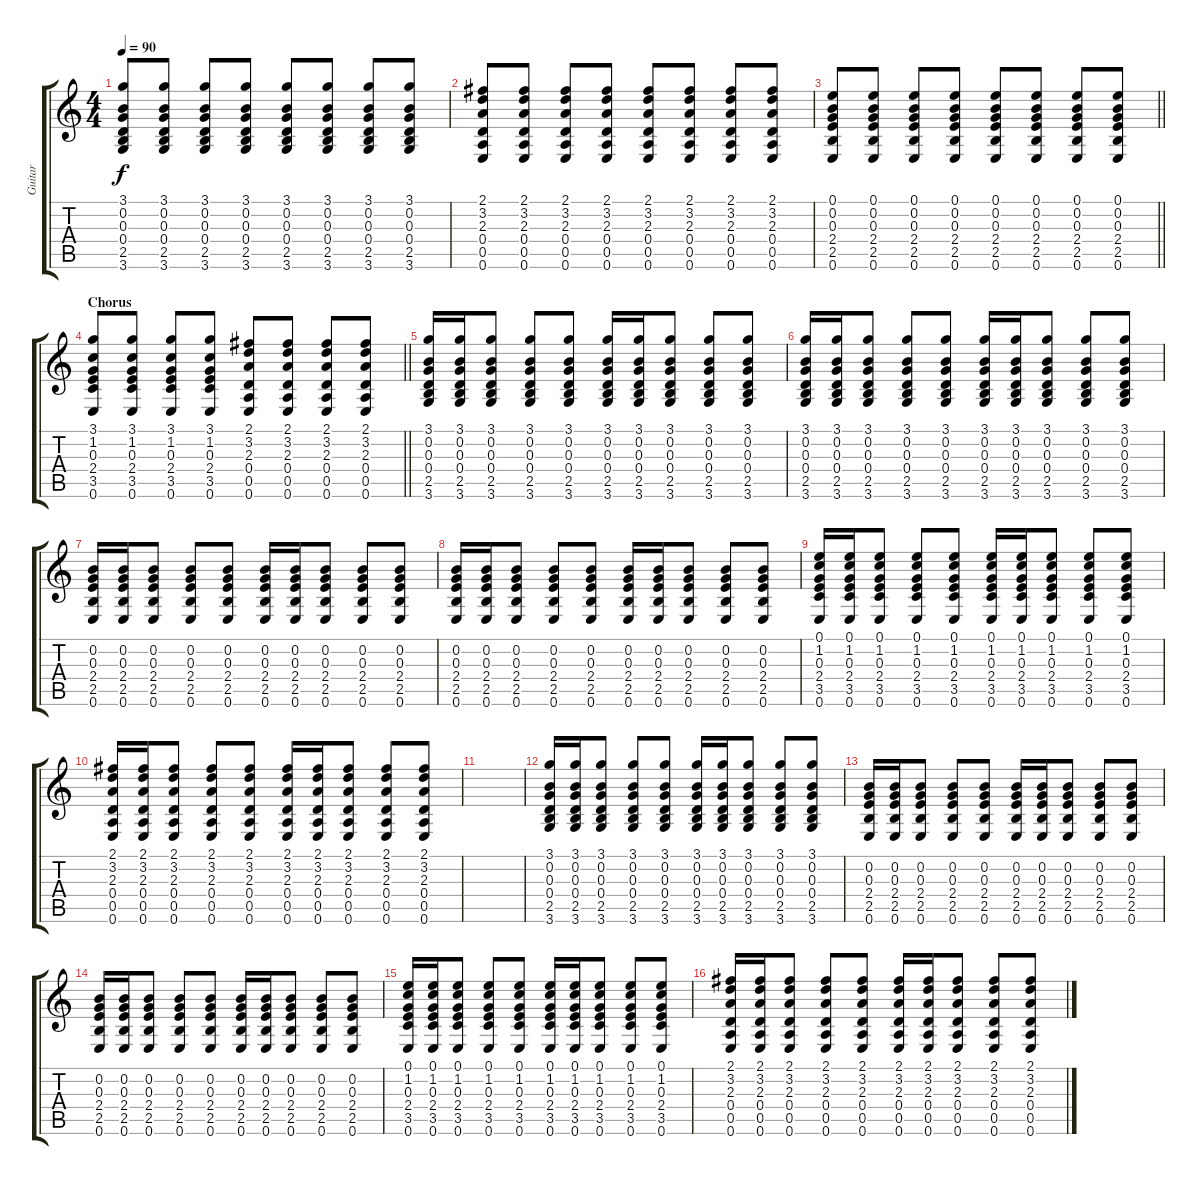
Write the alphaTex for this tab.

\track ("Guitar" "Guitar") {instrument acousticguitarsteel}
\staff {score tabs}
\tuning (E4 B3 G3 D3 A2 E2) {hide}
\ts (4 4)
\tempo 90
\clef g2
\ks c
(3.1 0.2 0.3 0.4 2.5 3.6).8{dy f} (3.1 0.2 0.3 0.4 2.5 3.6).8 (3.1 0.2 0.3 0.4 2.5 3.6).8 (3.1 0.2 0.3 0.4 2.5 3.6).8 (3.1 0.2 0.3 0.4 2.5 3.6).8 (3.1 0.2 0.3 0.4 2.5 3.6).8 (3.1 0.2 0.3 0.4 2.5 3.6).8 (3.1 0.2 0.3 0.4 2.5 3.6).8 |
(2.1 3.2 2.3 0.4 0.5 0.6).8 (2.1 3.2 2.3 0.4 0.5 0.6).8 (2.1 3.2 2.3 0.4 0.5 0.6).8 (2.1 3.2 2.3 0.4 0.5 0.6).8 (2.1 3.2 2.3 0.4 0.5 0.6).8 (2.1 3.2 2.3 0.4 0.5 0.6).8 (2.1 3.2 2.3 0.4 0.5 0.6).8 (2.1 3.2 2.3 0.4 0.5 0.6).8 |
\barLineRight lightlight
(0.1 0.2 0.3 2.4 2.5 0.6).8 (0.1 0.2 0.3 2.4 2.5 0.6).8 (0.1 0.2 0.3 2.4 2.5 0.6).8 (0.1 0.2 0.3 2.4 2.5 0.6).8 (0.1 0.2 0.3 2.4 2.5 0.6).8 (0.1 0.2 0.3 2.4 2.5 0.6).8 (0.1 0.2 0.3 2.4 2.5 0.6).8 (0.1 0.2 0.3 2.4 2.5 0.6).8 |
\section ("" "Chorus")
\barLineRight lightlight
(3.1 1.2 0.3 2.4 3.5 0.6).8 (3.1 1.2 0.3 2.4 3.5 0.6).8 (3.1 1.2 0.3 2.4 3.5 0.6).8 (3.1 1.2 0.3 2.4 3.5 0.6).8 (2.1 3.2 2.3 0.4 0.5 0.6).8 (2.1 3.2 2.3 0.4 0.5 0.6).8 (2.1 3.2 2.3 0.4 0.5 0.6).8 (2.1 3.2 2.3 0.4 0.5 0.6).8 |
(3.1 0.2 0.3 0.4 2.5 3.6).16 (3.1 0.2 0.3 0.4 2.5 3.6).16 (3.1 0.2 0.3 0.4 2.5 3.6).8 (3.1 0.2 0.3 0.4 2.5 3.6).8 (3.1 0.2 0.3 0.4 2.5 3.6).8 (3.1 0.2 0.3 0.4 2.5 3.6).16 (3.1 0.2 0.3 0.4 2.5 3.6).16 (3.1 0.2 0.3 0.4 2.5 3.6).8 (3.1 0.2 0.3 0.4 2.5 3.6).8 (3.1 0.2 0.3 0.4 2.5 3.6).8 |
(3.1 0.2 0.3 0.4 2.5 3.6).16 (3.1 0.2 0.3 0.4 2.5 3.6).16 (3.1 0.2 0.3 0.4 2.5 3.6).8 (3.1 0.2 0.3 0.4 2.5 3.6).8 (3.1 0.2 0.3 0.4 2.5 3.6).8 (3.1 0.2 0.3 0.4 2.5 3.6).16 (3.1 0.2 0.3 0.4 2.5 3.6).16 (3.1 0.2 0.3 0.4 2.5 3.6).8 (3.1 0.2 0.3 0.4 2.5 3.6).8 (3.1 0.2 0.3 0.4 2.5 3.6).8 |
(0.2 0.3 2.4 2.5 0.6).16 (0.2 0.3 2.4 2.5 0.6).16 (0.2 0.3 2.4 2.5 0.6).8 (0.2 0.3 2.4 2.5 0.6).8 (0.2 0.3 2.4 2.5 0.6).8 (0.2 0.3 2.4 2.5 0.6).16 (0.2 0.3 2.4 2.5 0.6).16 (0.2 0.3 2.4 2.5 0.6).8 (0.2 0.3 2.4 2.5 0.6).8 (0.2 0.3 2.4 2.5 0.6).8 |
(0.2 0.3 2.4 2.5 0.6).16 (0.2 0.3 2.4 2.5 0.6).16 (0.2 0.3 2.4 2.5 0.6).8 (0.2 0.3 2.4 2.5 0.6).8 (0.2 0.3 2.4 2.5 0.6).8 (0.2 0.3 2.4 2.5 0.6).16 (0.2 0.3 2.4 2.5 0.6).16 (0.2 0.3 2.4 2.5 0.6).8 (0.2 0.3 2.4 2.5 0.6).8 (0.2 0.3 2.4 2.5 0.6).8 |
(0.1 1.2 0.3 2.4 3.5 0.6).16 (0.1 1.2 0.3 2.4 3.5 0.6).16 (0.1 1.2 0.3 2.4 3.5 0.6).8 (0.1 1.2 0.3 2.4 3.5 0.6).8 (0.1 1.2 0.3 2.4 3.5 0.6).8 (0.1 1.2 0.3 2.4 3.5 0.6).16 (0.1 1.2 0.3 2.4 3.5 0.6).16 (0.1 1.2 0.3 2.4 3.5 0.6).8 (0.1 1.2 0.3 2.4 3.5 0.6).8 (0.1 1.2 0.3 2.4 3.5 0.6).8 |
(2.1 3.2 2.3 0.4 0.5 0.6).16 (2.1 3.2 2.3 0.4 0.5 0.6).16 (2.1 3.2 2.3 0.4 0.5 0.6).8 (2.1 3.2 2.3 0.4 0.5 0.6).8 (2.1 3.2 2.3 0.4 0.5 0.6).8 (2.1 3.2 2.3 0.4 0.5 0.6).16 (2.1 3.2 2.3 0.4 0.5 0.6).16 (2.1 3.2 2.3 0.4 0.5 0.6).8 (2.1 3.2 2.3 0.4 0.5 0.6).8 (2.1 3.2 2.3 0.4 0.5 0.6).8 |
|
(3.1 0.2 0.3 0.4 2.5 3.6).16 (3.1 0.2 0.3 0.4 2.5 3.6).16 (3.1 0.2 0.3 0.4 2.5 3.6).8 (3.1 0.2 0.3 0.4 2.5 3.6).8 (3.1 0.2 0.3 0.4 2.5 3.6).8 (3.1 0.2 0.3 0.4 2.5 3.6).16 (3.1 0.2 0.3 0.4 2.5 3.6).16 (3.1 0.2 0.3 0.4 2.5 3.6).8 (3.1 0.2 0.3 0.4 2.5 3.6).8 (3.1 0.2 0.3 0.4 2.5 3.6).8 |
(0.2 0.3 2.4 2.5 0.6).16 (0.2 0.3 2.4 2.5 0.6).16 (0.2 0.3 2.4 2.5 0.6).8 (0.2 0.3 2.4 2.5 0.6).8 (0.2 0.3 2.4 2.5 0.6).8 (0.2 0.3 2.4 2.5 0.6).16 (0.2 0.3 2.4 2.5 0.6).16 (0.2 0.3 2.4 2.5 0.6).8 (0.2 0.3 2.4 2.5 0.6).8 (0.2 0.3 2.4 2.5 0.6).8 |
(0.2 0.3 2.4 2.5 0.6).16 (0.2 0.3 2.4 2.5 0.6).16 (0.2 0.3 2.4 2.5 0.6).8 (0.2 0.3 2.4 2.5 0.6).8 (0.2 0.3 2.4 2.5 0.6).8 (0.2 0.3 2.4 2.5 0.6).16 (0.2 0.3 2.4 2.5 0.6).16 (0.2 0.3 2.4 2.5 0.6).8 (0.2 0.3 2.4 2.5 0.6).8 (0.2 0.3 2.4 2.5 0.6).8 |
(0.1 1.2 0.3 2.4 3.5 0.6).16 (0.1 1.2 0.3 2.4 3.5 0.6).16 (0.1 1.2 0.3 2.4 3.5 0.6).8 (0.1 1.2 0.3 2.4 3.5 0.6).8 (0.1 1.2 0.3 2.4 3.5 0.6).8 (0.1 1.2 0.3 2.4 3.5 0.6).16 (0.1 1.2 0.3 2.4 3.5 0.6).16 (0.1 1.2 0.3 2.4 3.5 0.6).8 (0.1 1.2 0.3 2.4 3.5 0.6).8 (0.1 1.2 0.3 2.4 3.5 0.6).8 |
(2.1 3.2 2.3 0.4 0.5 0.6).16 (2.1 3.2 2.3 0.4 0.5 0.6).16 (2.1 3.2 2.3 0.4 0.5 0.6).8 (2.1 3.2 2.3 0.4 0.5 0.6).8 (2.1 3.2 2.3 0.4 0.5 0.6).8 (2.1 3.2 2.3 0.4 0.5 0.6).16 (2.1 3.2 2.3 0.4 0.5 0.6).16 (2.1 3.2 2.3 0.4 0.5 0.6).8 (2.1 3.2 2.3 0.4 0.5 0.6).8 (2.1 3.2 2.3 0.4 0.5 0.6).8
